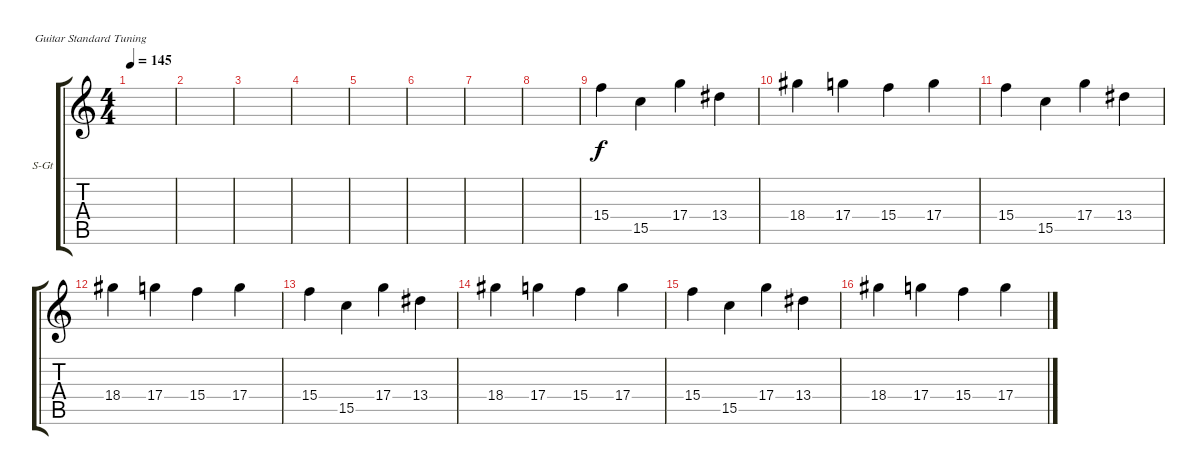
\defaultSystemsLayout 4
\bracketExtendMode groupsimilarinstruments
\firstSystemTrackNameOrientation horizontal
\otherSystemsTrackNameOrientation horizontal
\track ("Steel Guitar" "S-Gt") {instrument acousticguitarsteel}
\staff {score tabs}
\tuning (E4 B3 G3 D3 A2 E2)
\ts (4 4)
\tempo 145
\clef g2
\ks c
|
|
|
|
|
|
|
|
15.4.4 15.5.4 17.4.4 13.4.4 |
18.4.4 17.4.4 15.4.4 17.4.4 |
15.4.4 15.5.4 17.4.4 13.4.4 |
18.4.4 17.4.4 15.4.4 17.4.4 |
15.4.4 15.5.4 17.4.4 13.4.4 |
18.4.4 17.4.4 15.4.4 17.4.4 |
15.4.4 15.5.4 17.4.4 13.4.4 |
18.4.4 17.4.4 15.4.4 17.4.4
